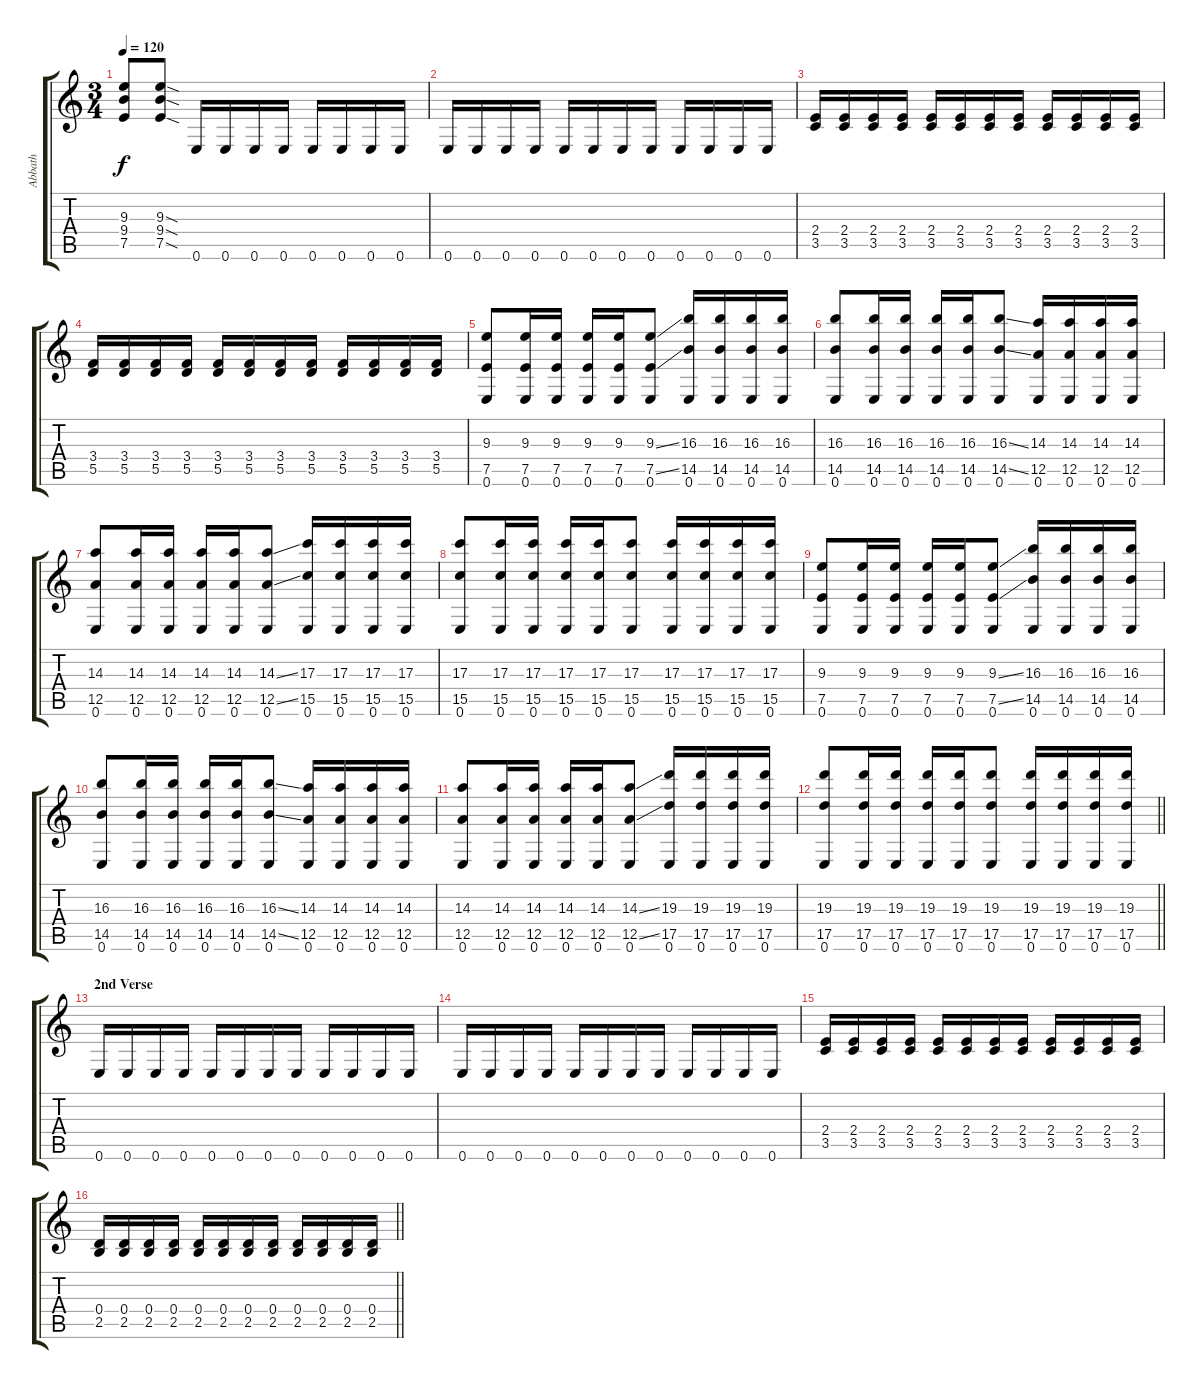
\track ("Abbath" "Abbath") {instrument distortionguitar}
\staff {score tabs}
\tuning (E4 B3 G3 D3 A2 E2) {hide}
\ts (3 4)
\tempo 120
\clef g2
\ks c
(9.3 9.4 7.5).8{dy f} (9.3{sod} 9.4{sod} 7.5{sod}).8 0.6.16 0.6.16 0.6.16 0.6.16 0.6.16 0.6.16 0.6.16 0.6.16 |
0.6.16 0.6.16 0.6.16 0.6.16 0.6.16 0.6.16 0.6.16 0.6.16 0.6.16 0.6.16 0.6.16 0.6.16 |
(2.4 3.5).16 (2.4 3.5).16 (2.4 3.5).16 (2.4 3.5).16 (2.4 3.5).16 (2.4 3.5).16 (2.4 3.5).16 (2.4 3.5).16 (2.4 3.5).16 (2.4 3.5).16 (2.4 3.5).16 (2.4 3.5).16 |
(3.4 5.5).16 (3.4 5.5).16 (3.4 5.5).16 (3.4 5.5).16 (3.4 5.5).16 (3.4 5.5).16 (3.4 5.5).16 (3.4 5.5).16 (3.4 5.5).16 (3.4 5.5).16 (3.4 5.5).16 (3.4 5.5).16 |
(9.3 7.5 0.6).8 (9.3 7.5 0.6).16 (9.3 7.5 0.6).16 (9.3 7.5 0.6).16 (9.3 7.5 0.6).16 (9.3{ss} 7.5{ss} 0.6).8 (16.3 14.5 0.6).16 (16.3 14.5 0.6).16 (16.3 14.5 0.6).16 (16.3 14.5 0.6).16 |
(16.3 14.5 0.6).8 (16.3 14.5 0.6).16 (16.3 14.5 0.6).16 (16.3 14.5 0.6).16 (16.3 14.5 0.6).16 (16.3{ss} 14.5{ss} 0.6).8 (14.3 12.5 0.6).16 (14.3 12.5 0.6).16 (14.3 12.5 0.6).16 (14.3 12.5 0.6).16 |
(14.3 12.5 0.6).8 (14.3 12.5 0.6).16 (14.3 12.5 0.6).16 (14.3 12.5 0.6).16 (14.3 12.5 0.6).16 (14.3{ss} 12.5{ss} 0.6).8 (17.3 15.5 0.6).16 (17.3 15.5 0.6).16 (17.3 15.5 0.6).16 (17.3 15.5 0.6).16 |
(17.3 15.5 0.6).8 (17.3 15.5 0.6).16 (17.3 15.5 0.6).16 (17.3 15.5 0.6).16 (17.3 15.5 0.6).16 (17.3 15.5 0.6).8 (17.3 15.5 0.6).16 (17.3 15.5 0.6).16 (17.3 15.5 0.6).16 (17.3 15.5 0.6).16 |
(9.3 7.5 0.6).8 (9.3 7.5 0.6).16 (9.3 7.5 0.6).16 (9.3 7.5 0.6).16 (9.3 7.5 0.6).16 (9.3{ss} 7.5{ss} 0.6).8 (16.3 14.5 0.6).16 (16.3 14.5 0.6).16 (16.3 14.5 0.6).16 (16.3 14.5 0.6).16 |
(16.3 14.5 0.6).8 (16.3 14.5 0.6).16 (16.3 14.5 0.6).16 (16.3 14.5 0.6).16 (16.3 14.5 0.6).16 (16.3{ss} 14.5{ss} 0.6).8 (14.3 12.5 0.6).16 (14.3 12.5 0.6).16 (14.3 12.5 0.6).16 (14.3 12.5 0.6).16 |
(14.3 12.5 0.6).8 (14.3 12.5 0.6).16 (14.3 12.5 0.6).16 (14.3 12.5 0.6).16 (14.3 12.5 0.6).16 (14.3{ss} 12.5{ss} 0.6).8 (19.3 17.5 0.6).16 (19.3 17.5 0.6).16 (19.3 17.5 0.6).16 (19.3 17.5 0.6).16 |
\barLineRight lightlight
(19.3 17.5 0.6).8 (19.3 17.5 0.6).16 (19.3 17.5 0.6).16 (19.3 17.5 0.6).16 (19.3 17.5 0.6).16 (19.3 17.5 0.6).8 (19.3 17.5 0.6).16 (19.3 17.5 0.6).16 (19.3 17.5 0.6).16 (19.3 17.5 0.6).16 |
\section ("" "2nd Verse")
0.6.16 0.6.16 0.6.16 0.6.16 0.6.16 0.6.16 0.6.16 0.6.16 0.6.16 0.6.16 0.6.16 0.6.16 |
0.6.16 0.6.16 0.6.16 0.6.16 0.6.16 0.6.16 0.6.16 0.6.16 0.6.16 0.6.16 0.6.16 0.6.16 |
(2.4 3.5).16 (2.4 3.5).16 (2.4 3.5).16 (2.4 3.5).16 (2.4 3.5).16 (2.4 3.5).16 (2.4 3.5).16 (2.4 3.5).16 (2.4 3.5).16 (2.4 3.5).16 (2.4 3.5).16 (2.4 3.5).16 |
\barLineRight lightlight
(0.4 2.5).16 (0.4 2.5).16 (0.4 2.5).16 (0.4 2.5).16 (0.4 2.5).16 (0.4 2.5).16 (0.4 2.5).16 (0.4 2.5).16 (0.4 2.5).16 (0.4 2.5).16 (0.4 2.5).16 (0.4 2.5).16
